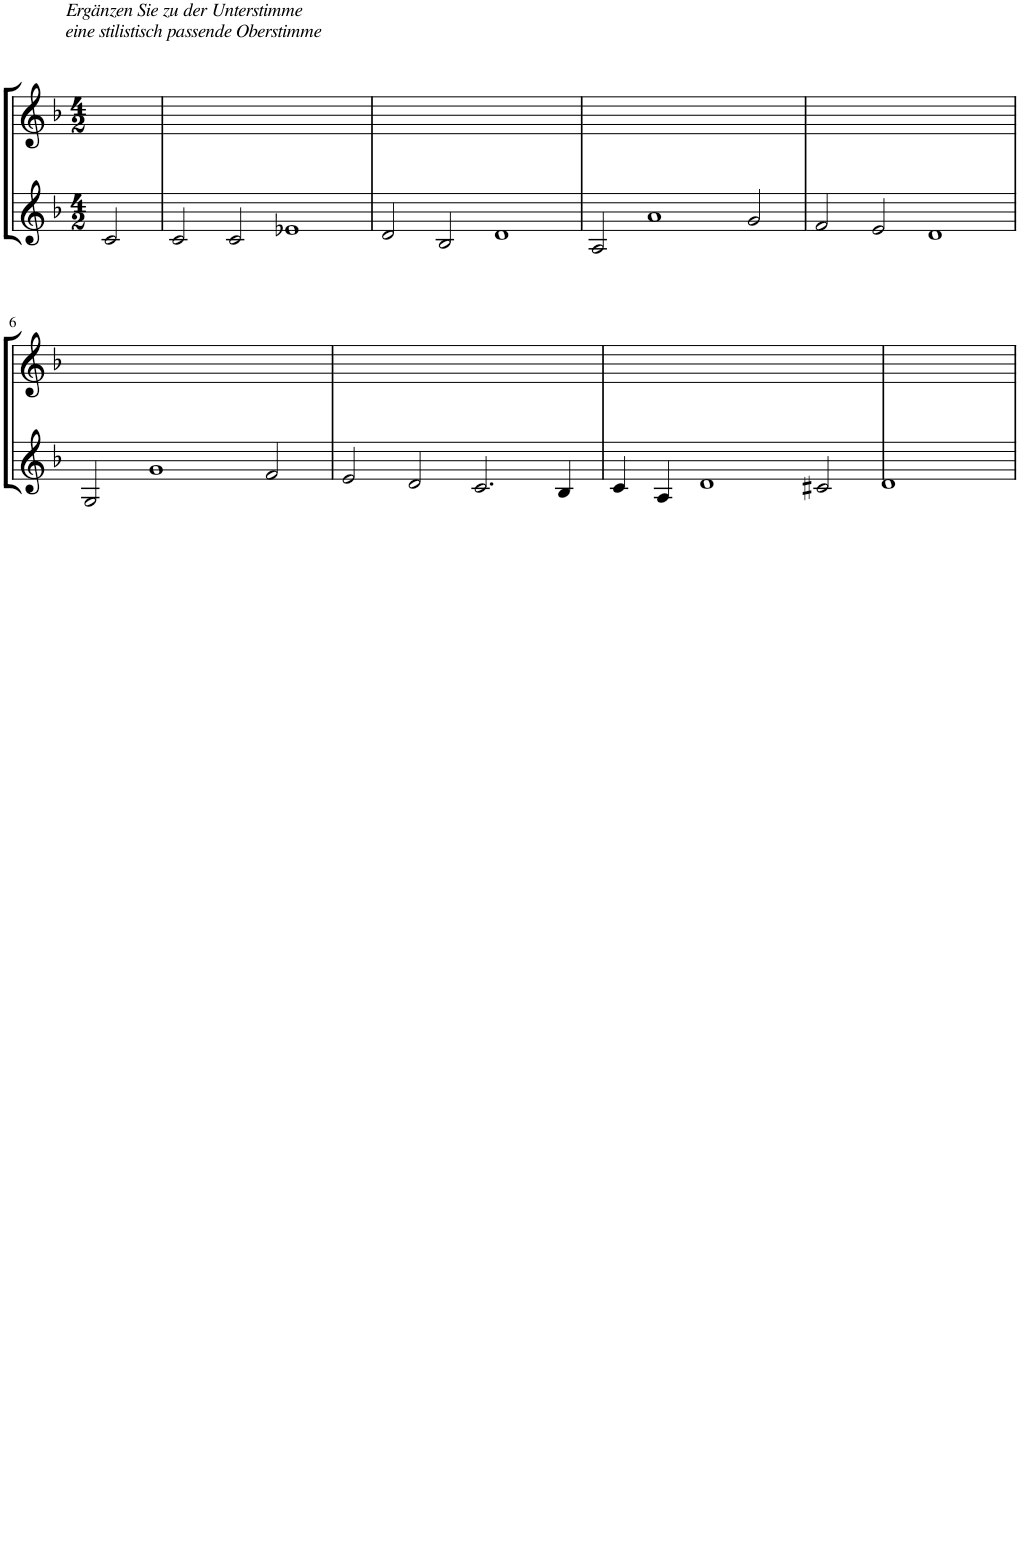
**kern	**kern
*part2	*part1
*staff2	*staff1
*I"Midi_1	*I"Midi_1
*clefG2	*clefG2
*k[b-]	*k[b-]
*F:	*F:
*M4/2	*M4/2
=1	=1
!	!LO:TX:a:i:t=Ergänzen Sie zu der Unterstimme
!	!LO:TX:a:t=eine stilistisch passende Oberstimme
2c/	0ryy
1.ryy	.
=2	=2
2c/	2ryy
2c/	2ryy
1e-X	1ryy
=3	=3
2d/	2ryy
2B-/	2ryy
1d	1ryy
=4	=4
2A/	2ryy
1a	2ryy
.	1ryy
2g/	.
=5	=5
2f/	2ryy
2e/	2ryy
1d	1ryy
!!LO:LB:g=z
=6	=6
2G/	2ryy
1g	2ryy
.	1ryy
2f/	.
=7	=7
2e/	2ryy
2d/	2ryy
2.c/	1ryy
4B-/	.
=8	=8
4c/	2ryy
4A/	.
1d	2ryy
.	1ryy
2c#X/	.
=9	=9
1d	2ryy
.	2ryy
=	=
*-	*-
